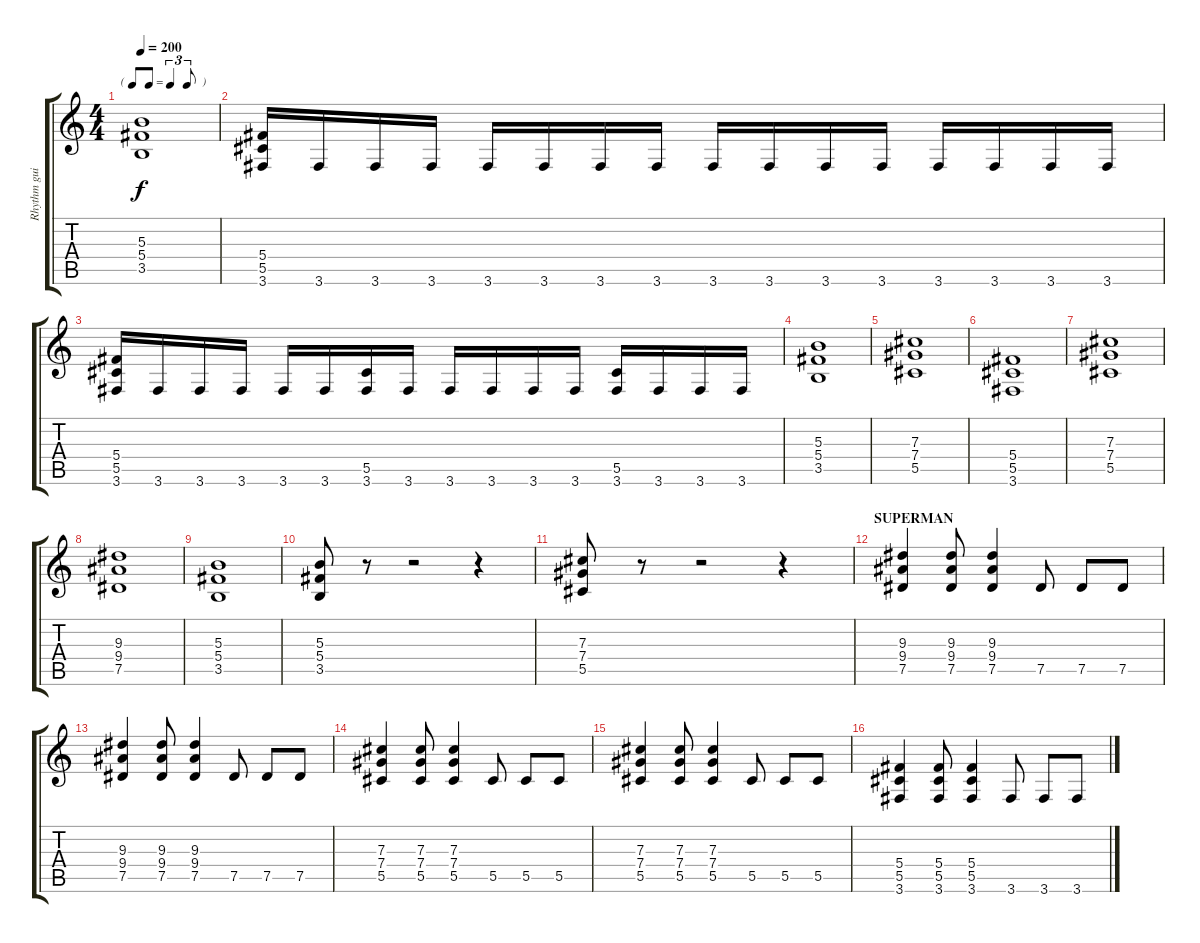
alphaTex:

\track ("Rhythm guitar 1 (retard 1)" "Rhythm gui") {instrument distortionguitar}
\staff {score tabs}
\tuning (Eb4 Bb3 Gb3 Db3 Ab2 Eb2) {hide}
\ts (4 4)
\tf triplet8th
\tempo 200
\clef g2
\ks c
(5.3 5.4 3.5).1{dy f} |
(5.4 5.5 3.6).16 3.6.16 3.6.16 3.6.16 3.6.16 3.6.16 3.6.16 3.6.16 3.6.16 3.6.16 3.6.16 3.6.16 3.6.16 3.6.16 3.6.16 3.6.16 |
(5.4 5.5 3.6).16 3.6.16 3.6.16 3.6.16 3.6.16 3.6.16 (5.5 3.6).16 3.6.16 3.6.16 3.6.16 3.6.16 3.6.16 (5.5 3.6).16 3.6.16 3.6.16 3.6.16 |
(5.3 5.4 3.5).1 |
(7.3 7.4 5.5).1 |
(5.4 5.5 3.6).1 |
(7.3 7.4 5.5).1 |
(9.3 9.4 7.5).1 |
(5.3 5.4 3.5).1 |
(5.3 5.4 3.5).8 r.8 r.2 r.4 |
(7.3 7.4 5.5).8 r.8 r.2 r.4 |
\section ("" "SUPERMAN")
(9.3 9.4 7.5).4 (9.3 9.4 7.5).8 (9.3 9.4 7.5).4 7.5.8 7.5.8 7.5.8 |
(9.3 9.4 7.5).4 (9.3 9.4 7.5).8 (9.3 9.4 7.5).4 7.5.8 7.5.8 7.5.8 |
(7.3 7.4 5.5).4 (7.3 7.4 5.5).8 (7.3 7.4 5.5).4 5.5.8 5.5.8 5.5.8 |
(7.3 7.4 5.5).4 (7.3 7.4 5.5).8 (7.3 7.4 5.5).4 5.5.8 5.5.8 5.5.8 |
(5.4 5.5 3.6).4 (5.4 5.5 3.6).8 (5.4 5.5 3.6).4 3.6.8 3.6.8 3.6.8
